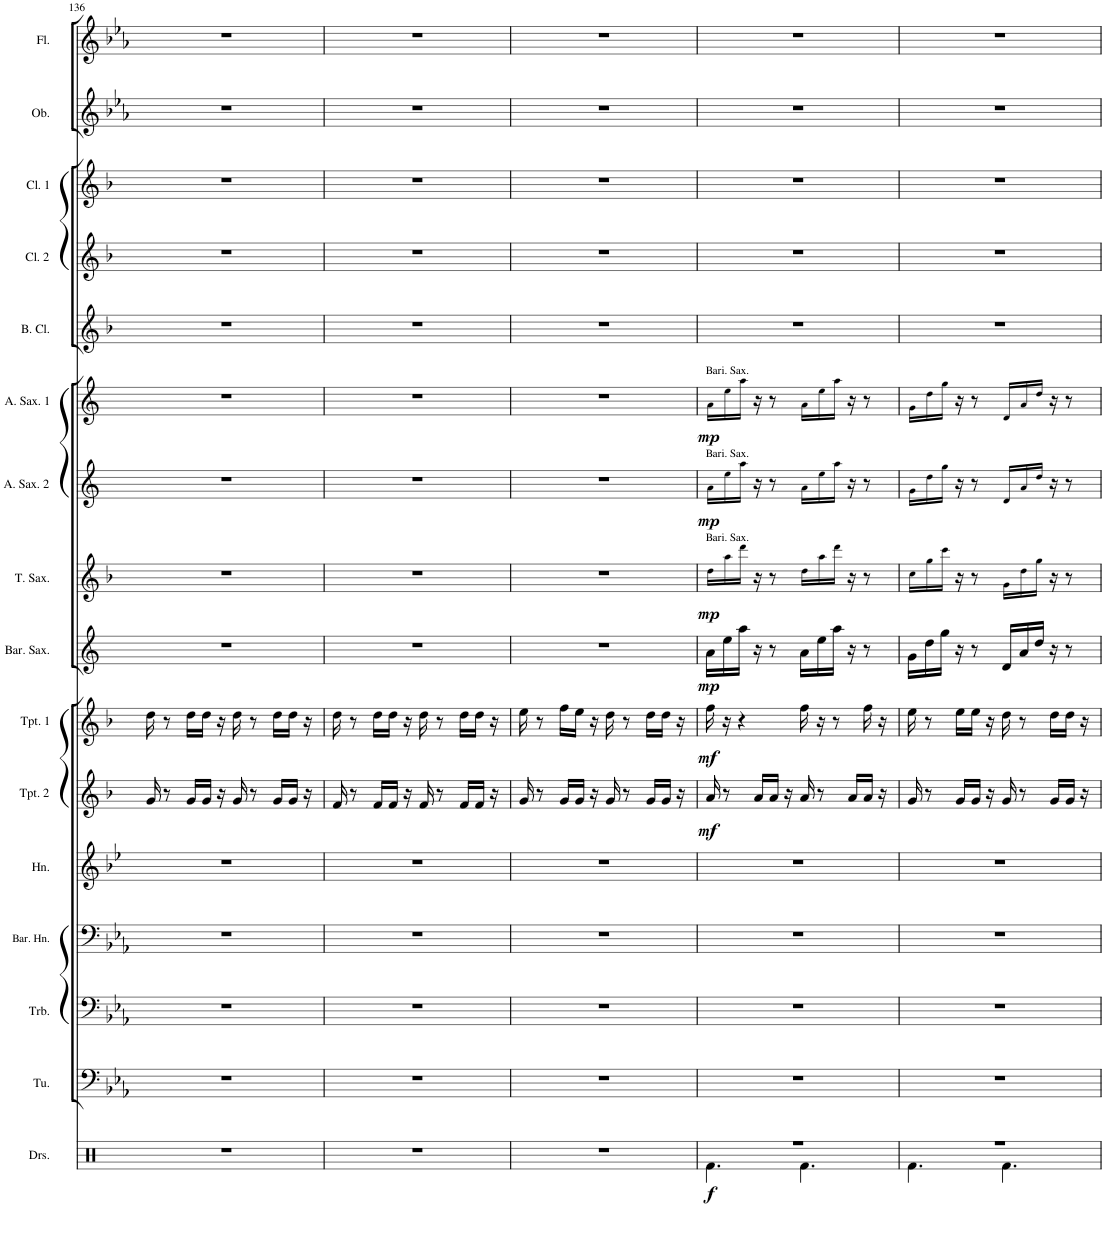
**kern	**dynam	**kern	**kern	**kern	**kern	**kern	**dynam	**kern	**dynam	**kern	**dynam	**kern	**dynam	**kern	**dynam	**kern	**dynam	**kern	**kern	**kern	**kern	**kern
*part16	*part16	*part15	*part14	*part13	*part12	*part11	*part11	*part10	*part10	*part9	*part9	*part8	*part8	*part7	*part7	*part6	*part6	*part5	*part4	*part3	*part2	*part1
*staff16	*staff16	*staff15	*staff14	*staff13	*staff12	*staff11	*staff11	*staff10	*staff10	*staff9	*staff9	*staff8	*staff8	*staff7	*staff7	*staff6	*staff6	*staff5	*staff4	*staff3	*staff2	*staff1
*I"Drumset	*	*I"Tuba	*I"Trombone	*I"Baritone Horn	*I"Horn	*I"Trumpet 2	*	*I"Trumpet 1	*	*I"Baritone Saxophone	*	*I"Tenor Saxophone	*	*I"Alto Saxophone 2	*	*I"Alto Saxophone 1	*	*I"Bass Clarinet	*I"Clarinet 2	*I"Clarinet 1	*I"Oboe	*I"Flute
*I'Drs.	*	*I'Tu.	*I'Trb.	*I'Bar. Hn.	*I'Hn.	*I'Tpt. 2	*	*I'Tpt. 1	*	*I'Bar. Sax.	*	*I'T. Sax.	*	*I'A. Sax. 2	*	*I'A. Sax. 1	*	*I'B. Cl.	*I'Cl. 2	*I'Cl. 1	*I'Ob.	*I'Fl.
!!LO:PB:g=z
*clefX	*	*clefF4	*clefF4	*clefF4	*clefG2	*clefG2	*	*clefG2	*	*clefG2	*	*clefG2	*	*clefG2	*	*clefG2	*	*clefG2	*clefG2	*clefG2	*clefG2	*clefG2
*	*	*	*	*Trd4c7	*Trd4c7	*Trd1c2	*	*Trd1c2	*	*Trd12c21	*	*Trd8c14	*	*Trd5c9	*	*Trd5c9	*	*Trd8c14	*Trd1c2	*Trd1c2	*	*
*k[]	*	*k[b-e-a-]	*k[b-e-a-]	*k[b-e-a-]	*k[b-e-]	*k[b-]	*	*k[b-]	*	*k[]	*	*k[b-]	*	*k[]	*	*k[]	*	*k[b-]	*k[b-]	*k[b-]	*k[b-e-a-]	*k[b-e-a-]
*M6/8	*	*M6/8	*M6/8	*M6/8	*M6/8	*M6/8	*	*M6/8	*	*M6/8	*	*M6/8	*	*M6/8	*	*M6/8	*	*M6/8	*M6/8	*M6/8	*M6/8	*M6/8
=136	=136	=136	=136	=136	=136	=136	=136	=136	=136	=136	=136	=136	=136	=136	=136	=136	=136	=136	=136	=136	=136	=136
2.r	.	2.r	2.r	2.r	2.r	16g/	.	16dd\	.	2.r	.	2.r	.	2.r	.	2.r	.	2.r	2.r	2.r	2.r	2.r
.	.	.	.	.	.	8r	.	8r	.	.	.	.	.	.	.	.	.	.	.	.	.	.
.	.	.	.	.	.	16g/LL	.	16dd\LL	.	.	.	.	.	.	.	.	.	.	.	.	.	.
.	.	.	.	.	.	16g/JJ	.	16dd\JJ	.	.	.	.	.	.	.	.	.	.	.	.	.	.
.	.	.	.	.	.	16r	.	16r	.	.	.	.	.	.	.	.	.	.	.	.	.	.
.	.	.	.	.	.	16g/	.	16dd\	.	.	.	.	.	.	.	.	.	.	.	.	.	.
.	.	.	.	.	.	8r	.	8r	.	.	.	.	.	.	.	.	.	.	.	.	.	.
.	.	.	.	.	.	16g/LL	.	16dd\LL	.	.	.	.	.	.	.	.	.	.	.	.	.	.
.	.	.	.	.	.	16g/JJ	.	16dd\JJ	.	.	.	.	.	.	.	.	.	.	.	.	.	.
.	.	.	.	.	.	16r	.	16r	.	.	.	.	.	.	.	.	.	.	.	.	.	.
=137	=137	=137	=137	=137	=137	=137	=137	=137	=137	=137	=137	=137	=137	=137	=137	=137	=137	=137	=137	=137	=137	=137
2.r	.	2.r	2.r	2.r	2.r	16f/	.	16dd\	.	2.r	.	2.r	.	2.r	.	2.r	.	2.r	2.r	2.r	2.r	2.r
.	.	.	.	.	.	8r	.	8r	.	.	.	.	.	.	.	.	.	.	.	.	.	.
.	.	.	.	.	.	16f/LL	.	16dd\LL	.	.	.	.	.	.	.	.	.	.	.	.	.	.
.	.	.	.	.	.	16f/JJ	.	16dd\JJ	.	.	.	.	.	.	.	.	.	.	.	.	.	.
.	.	.	.	.	.	16r	.	16r	.	.	.	.	.	.	.	.	.	.	.	.	.	.
.	.	.	.	.	.	16f/	.	16dd\	.	.	.	.	.	.	.	.	.	.	.	.	.	.
.	.	.	.	.	.	8r	.	8r	.	.	.	.	.	.	.	.	.	.	.	.	.	.
.	.	.	.	.	.	16f/LL	.	16dd\LL	.	.	.	.	.	.	.	.	.	.	.	.	.	.
.	.	.	.	.	.	16f/JJ	.	16dd\JJ	.	.	.	.	.	.	.	.	.	.	.	.	.	.
.	.	.	.	.	.	16r	.	16r	.	.	.	.	.	.	.	.	.	.	.	.	.	.
=138	=138	=138	=138	=138	=138	=138	=138	=138	=138	=138	=138	=138	=138	=138	=138	=138	=138	=138	=138	=138	=138	=138
2.r	.	2.r	2.r	2.r	2.r	16g/	.	16ee\	.	2.r	.	2.r	.	2.r	.	2.r	.	2.r	2.r	2.r	2.r	2.r
.	.	.	.	.	.	8r	.	8r	.	.	.	.	.	.	.	.	.	.	.	.	.	.
.	.	.	.	.	.	16g/LL	.	16ff\LL	.	.	.	.	.	.	.	.	.	.	.	.	.	.
.	.	.	.	.	.	16g/JJ	.	16ee\JJ	.	.	.	.	.	.	.	.	.	.	.	.	.	.
.	.	.	.	.	.	16r	.	16r	.	.	.	.	.	.	.	.	.	.	.	.	.	.
.	.	.	.	.	.	16g/	.	16dd\	.	.	.	.	.	.	.	.	.	.	.	.	.	.
.	.	.	.	.	.	8r	.	8r	.	.	.	.	.	.	.	.	.	.	.	.	.	.
.	.	.	.	.	.	16g/LL	.	16dd\LL	.	.	.	.	.	.	.	.	.	.	.	.	.	.
.	.	.	.	.	.	16g/JJ	.	16dd\JJ	.	.	.	.	.	.	.	.	.	.	.	.	.	.
.	.	.	.	.	.	16r	.	16r	.	.	.	.	.	.	.	.	.	.	.	.	.	.
=139	=139	=139	=139	=139	=139	=139	=139	=139	=139	=139	=139	=139	=139	=139	=139	=139	=139	=139	=139	=139	=139	=139
*^	*	*	*	*	*	*	*	*	*	*	*	*	*	*	*	*	*	*	*	*	*	*
!	!	!	!	!	!	!	!	!	!	!	!	!	!	!	!	!	!LO:TX:a:t=Bari. Sax.	!	!	!	!	!	!
!	!	!	!	!	!	!	!	!	!	!	!	!	!	!	!LO:TX:a:t=Bari. Sax.	!	!	!	!	!	!	!	!
!	!	!	!	!	!	!	!	!	!	!	!	!	!LO:TX:a:t=Bari. Sax.	!	!	!	!	!	!	!	!	!	!
!	!	!LO:DY:b	!	!	!	!	!	!LO:DY:b	!	!LO:DY:b	!	!LO:DY:b	!	!LO:DY:b	!	!LO:DY:b	!	!LO:DY:b	!	!	!	!	!
2.r	4.Rf\	f	2.r	2.r	2.r	2.r	16a/	mf	16ff\	mf	16a\LL	mp	16dd!\LL	mp	16a!\LL	mp	16a!\LL	mp	2.r	2.r	2.r	2.r	2.r
.	.	.	.	.	.	.	8r	.	16r	.	16ee\	.	16aa!\	.	16ee!\	.	16ee!\	.	.	.	.	.	.
.	.	.	.	.	.	.	.	.	4r	.	16aa\JJ	.	16ddd!\JJ	.	16aa!\JJ	.	16aa!\JJ	.	.	.	.	.	.
.	.	.	.	.	.	.	16a/LL	.	.	.	16r	.	16r	.	16r	.	16r	.	.	.	.	.	.
.	.	.	.	.	.	.	16a/JJ	.	.	.	8r	.	8r	.	8r	.	8r	.	.	.	.	.	.
.	.	.	.	.	.	.	16r	.	.	.	.	.	.	.	.	.	.	.	.	.	.	.	.
.	4.Rf\	.	.	.	.	.	16a/	.	16ff\	.	16a\LL	.	16dd!\LL	.	16a!\LL	.	16a!\LL	.	.	.	.	.	.
.	.	.	.	.	.	.	8r	.	16r	.	16ee\	.	16aa!\	.	16ee!\	.	16ee!\	.	.	.	.	.	.
.	.	.	.	.	.	.	.	.	8r	.	16aa\JJ	.	16ddd!\JJ	.	16aa!\JJ	.	16aa!\JJ	.	.	.	.	.	.
.	.	.	.	.	.	.	16a/LL	.	.	.	16r	.	16r	.	16r	.	16r	.	.	.	.	.	.
.	.	.	.	.	.	.	16a/JJ	.	16ff\	.	8r	.	8r	.	8r	.	8r	.	.	.	.	.	.
.	.	.	.	.	.	.	16r	.	16r	.	.	.	.	.	.	.	.	.	.	.	.	.	.
=140	=140	=140	=140	=140	=140	=140	=140	=140	=140	=140	=140	=140	=140	=140	=140	=140	=140	=140	=140	=140	=140	=140	=140
2.r	4.Rf\	.	2.r	2.r	2.r	2.r	16g/	.	16ee\	.	16g\LL	.	16cc!\LL	.	16g!\LL	.	16g!\LL	.	2.r	2.r	2.r	2.r	2.r
.	.	.	.	.	.	.	8r	.	8r	.	16dd\	.	16gg!\	.	16dd!\	.	16dd!\	.	.	.	.	.	.
.	.	.	.	.	.	.	.	.	.	.	16gg\JJ	.	16ccc!\JJ	.	16gg!\JJ	.	16gg!\JJ	.	.	.	.	.	.
.	.	.	.	.	.	.	16g/LL	.	16ee\LL	.	16r	.	16r	.	16r	.	16r	.	.	.	.	.	.
.	.	.	.	.	.	.	16g/JJ	.	16ee\JJ	.	8r	.	8r	.	8r	.	8r	.	.	.	.	.	.
.	.	.	.	.	.	.	16r	.	16r	.	.	.	.	.	.	.	.	.	.	.	.	.	.
.	4.Rf\	.	.	.	.	.	16g/	.	16dd\	.	16d/LL	.	16g!\LL	.	16d!/LL	.	16d!/LL	.	.	.	.	.	.
.	.	.	.	.	.	.	8r	.	8r	.	16a/	.	16dd!\	.	16a!/	.	16a!/	.	.	.	.	.	.
.	.	.	.	.	.	.	.	.	.	.	16dd/JJ	.	16gg!\JJ	.	16dd!/JJ	.	16dd!/JJ	.	.	.	.	.	.
.	.	.	.	.	.	.	16g/LL	.	16dd\LL	.	16r	.	16r	.	16r	.	16r	.	.	.	.	.	.
.	.	.	.	.	.	.	16g/JJ	.	16dd\JJ	.	8r	.	8r	.	8r	.	8r	.	.	.	.	.	.
.	.	.	.	.	.	.	16r	.	16r	.	.	.	.	.	.	.	.	.	.	.	.	.	.
*v	*v	*	*	*	*	*	*	*	*	*	*	*	*	*	*	*	*	*	*	*	*	*	*
=	=	=	=	=	=	=	=	=	=	=	=	=	=	=	=	=	=	=	=	=	=	=
*-	*-	*-	*-	*-	*-	*-	*-	*-	*-	*-	*-	*-	*-	*-	*-	*-	*-	*-	*-	*-	*-	*-
